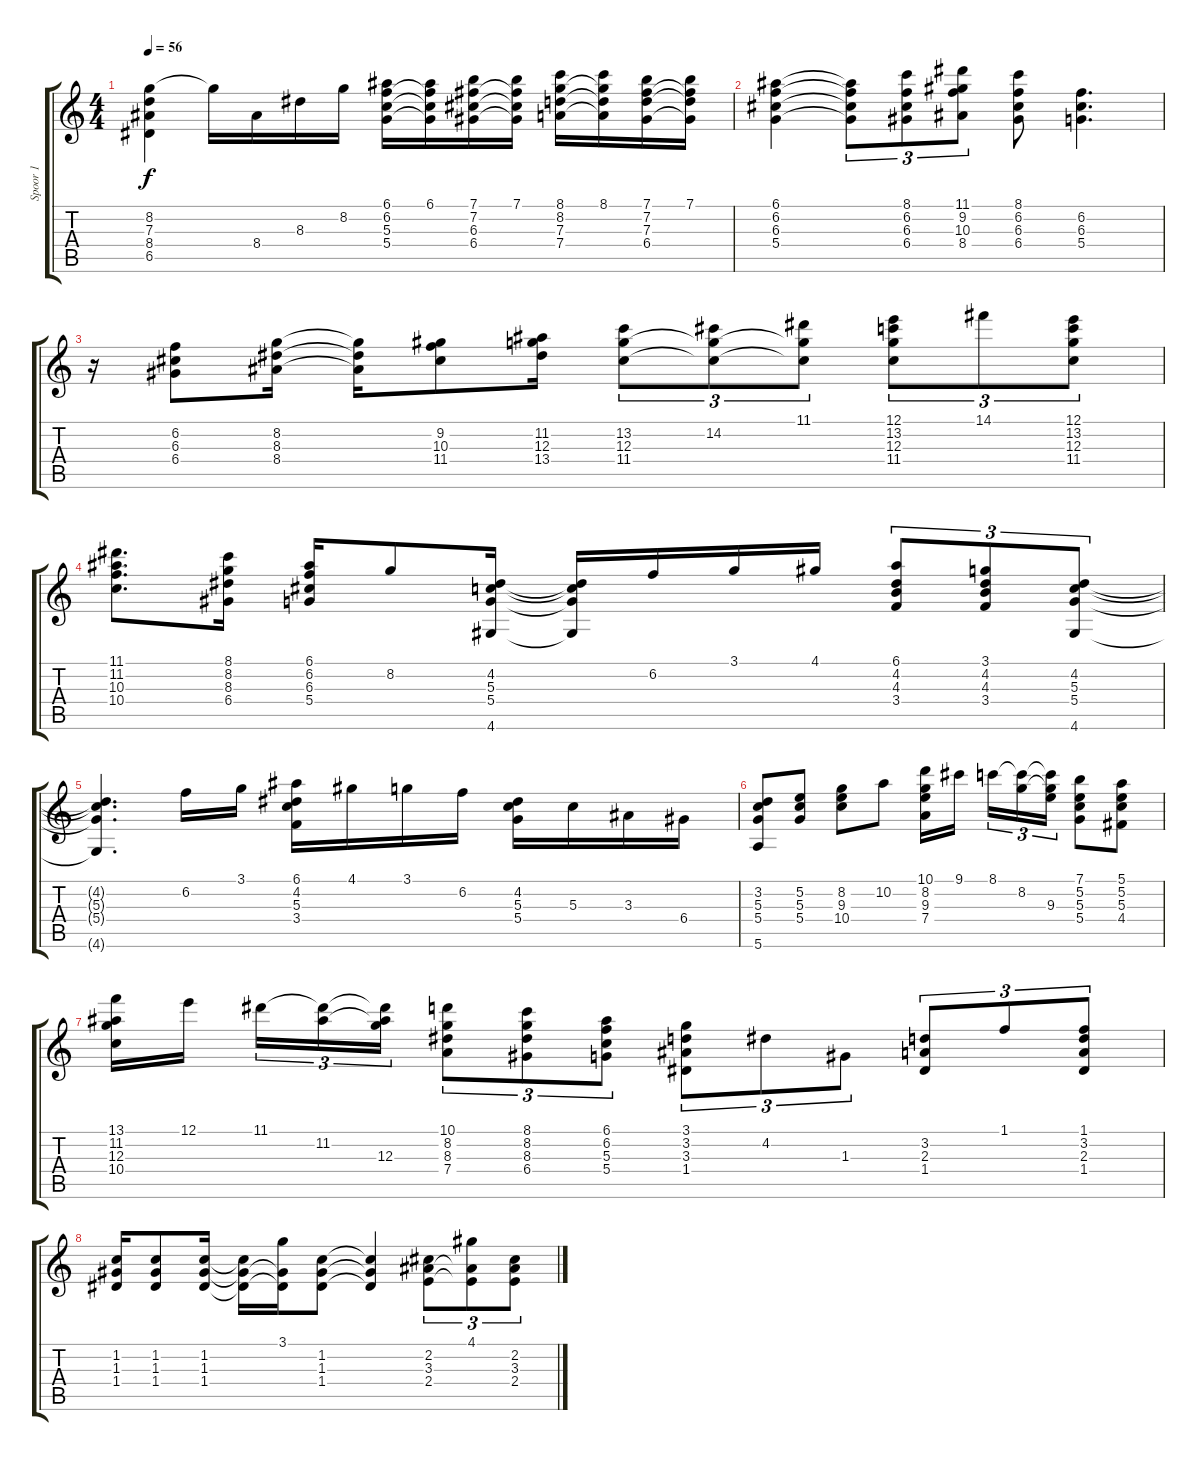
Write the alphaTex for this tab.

\track ("Spoor 1" "Spoor 1") {instrument electricguitarjazz}
\staff {score tabs}
\tuning (E4 B3 G3 D3 A2 E2) {hide}
\ts (4 4)
\tempo 56
\clef g2
\ks c
(8.2 7.3 8.4 6.5).4{dy f} 8.2{t}.16 8.4.16 8.3.16 8.2.16 (6.1 6.2 5.3 5.4).16 (6.1 6.2{t} 5.3{t} 5.4{t}).16 (7.1 7.2 6.3 6.4).16 (7.1 7.2{t} 6.3{t} 6.4{t}).16 (8.1 8.2 7.3 7.4).16 (8.1 8.2{t} 7.3{t} 7.4{t}).16 (7.1 7.2 7.3 6.4).16 (7.1 7.2{t} 7.3{t} 6.4{t}).16 |
(6.1 6.2 6.3 5.4).4 (6.1{t} 6.2{t} 6.3{t} 5.4{t}).8{tu (3 2)} (8.1 6.2 6.3 6.4).8{tu (3 2)} (11.1 9.2 10.3 8.4).8{tu (3 2)} (8.1 6.2 6.3 6.4).8 (6.2 6.3 5.4).4{d} |
r.16 (6.2 6.3 6.4).8 (8.2 8.3 8.4).16 (8.2{t} 8.3{t} 8.4{t}).16 (9.2 10.3 11.4).8 (11.2 12.3 13.4).16 (13.2 12.3 11.4).8{tu (3 2)} (14.2 12.3{t} 11.4{t}).8{tu (3 2)} (11.1 12.3{t} 11.4{t}).8{tu (3 2)} (12.1 13.2 12.3 11.4).8{tu (3 2)} 14.1.8{tu (3 2)} (12.1 13.2 12.3 11.4).8{tu (3 2)} |
(11.1 11.2 10.3 10.4).8{d} (8.1 8.2 8.3 6.4).16 (6.1 6.2 6.3 5.4).16 8.2.8 (4.2 5.3 5.4 4.6).16 (4.2{t} 5.3{t} 5.4{t} 4.6{t}).16 6.2.16 3.1.16 4.1.16 (6.1 4.2 4.3 3.4).8{tu (3 2)} (3.1 4.2 4.3 3.4).8{tu (3 2)} (4.2 5.3 5.4 4.6).8{tu (3 2)} |
(4.2{t} 5.3{t} 5.4{t} 4.6{t}).4{d} 6.2.16 3.1.16 (6.1 4.2 5.3 3.4).16 4.1.16 3.1.16 6.2.16 (4.2 5.3 5.4).16 5.3.16 3.3.16 6.4.16 |
(3.2 5.3 5.4 5.6).8 (5.2 5.3 5.4).8 (8.2 9.3 10.4).8 10.2.8 (10.1 8.2 9.3 7.4).16 9.1.16 8.1.16{tu (3 2)} (8.1{t} 8.2).16{tu (3 2)} (8.1{t} 8.2{t} 9.3).16{tu (3 2)} (7.1 5.2 5.3 5.4).8 (5.1 5.2 5.3 4.4).8 |
(13.1 11.2 12.3 10.4).16 12.1.16 11.1.16{tu (3 2)} (11.1{t} 11.2).16{tu (3 2)} (11.1{t} 11.2{t} 12.3).16{tu (3 2)} (10.1 8.2 8.3 7.4).8{tu (3 2)} (8.1 8.2 8.3 6.4).8{tu (3 2)} (6.1 6.2 5.3 5.4).8{tu (3 2)} (3.1 3.2 3.3 1.4).8{tu (3 2)} 4.2.8{tu (3 2)} 1.3.8{tu (3 2)} (3.2 2.3 1.4).8{tu (3 2)} 1.1.8{tu (3 2)} (1.1 3.2 2.3 1.4).8{tu (3 2)} |
(1.2 1.3 1.4).16 (1.2 1.3 1.4).8 (1.2 1.3 1.4).16 (1.2{t} 1.3{t} 1.4{t}).16 (3.1 1.3{t} 1.4{t}).16 (1.2 1.3 1.4).8 (1.2{t} 1.3{t} 1.4{t}).4 (2.2 3.3 2.4).8{tu (3 2)} (4.1 3.3{t} 2.4{t}).8{tu (3 2)} (2.2 3.3 2.4).8{tu (3 2)}
